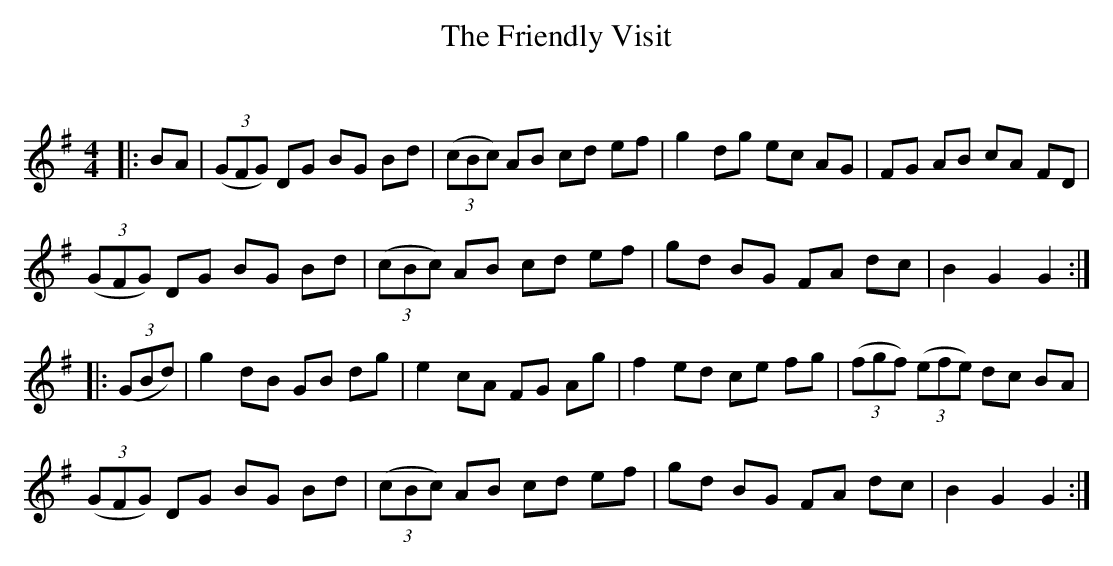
X:1
T: The Friendly Visit
C:
Q: 232
K:G
M:4/4
L:1/8
|:BA|((3GFG) DG BG Bd|((3cBc) AB cd ef|g2 dg ec AG|FG AB cA FD|
((3GFG) DG BG Bd|((3cBc) AB cd ef|gd BG FA dc|B2 G2 G2:|
|:((3GBd)|g2 dB GB dg|e2 cA FG Ag|f2 ed ce fg|((3fgf) ((3efe) dc BA|
((3GFG) DG BG Bd|((3cBc) AB cd ef|gd BG FA dc|B2 G2 G2:|
